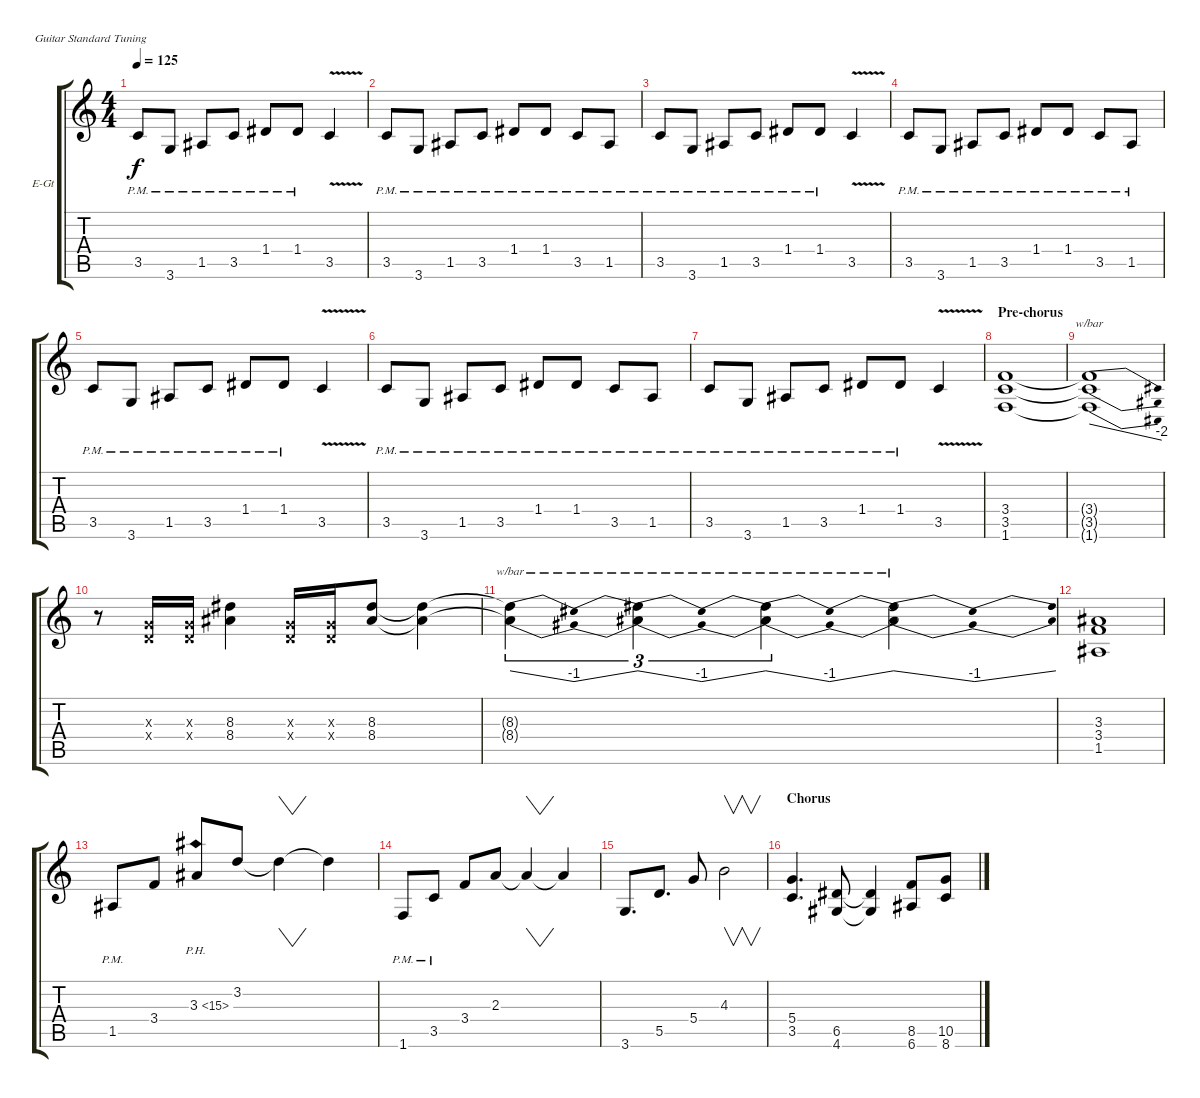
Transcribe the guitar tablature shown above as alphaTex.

\bracketExtendMode groupsimilarinstruments
\firstSystemTrackNameOrientation horizontal
\otherSystemsTrackNameOrientation horizontal
\track ("Richie Sambora (Rythm)" "E-Gt") {instrument overdrivenguitar}
\staff {score tabs}
\tuning (E4 B3 G3 D3 A2 E2)
\ts (4 4)
\tempo 125
\clef g2
\ks c
3.5{pm}.8{dy f} 3.6{pm}.8 1.5{pm}.8 3.5{pm}.8 1.4{pm}.8 1.4{pm}.8 3.5{v}.4 |
3.5{pm}.8 3.6{pm}.8 1.5{pm}.8 3.5{pm}.8 1.4{pm}.8 1.4{pm}.8 3.5{pm}.8 1.5{pm}.8 |
3.5{pm}.8 3.6{pm}.8 1.5{pm}.8 3.5{pm}.8 1.4{pm}.8 1.4{pm}.8 3.5{v}.4 |
3.5{pm}.8 3.6{pm}.8 1.5{pm}.8 3.5{pm}.8 1.4{pm}.8 1.4{pm}.8 3.5{pm}.8 1.5{pm}.8 |
3.5{pm}.8 3.6{pm}.8 1.5{pm}.8 3.5{pm}.8 1.4{pm}.8 1.4{pm}.8 3.5{v}.4 |
3.5{pm}.8 3.6{pm}.8 1.5{pm}.8 3.5{pm}.8 1.4{pm}.8 1.4{pm}.8 3.5{pm}.8 1.5{pm}.8 |
3.5{pm}.8 3.6{pm}.8 1.5{pm}.8 3.5{pm}.8 1.4{pm}.8 1.4{pm}.8 3.5{v}.4 |
\section ("" "Pre-chorus")
(3.4 3.5 1.6).1 |
(3.4{t} 3.5{t} 1.6{t}).1{tbe (dive default 0 0 60 -8)} |
r.8 (0.3{x} 0.4{x}).16 (0.3{x} 0.4{x}).16 (8.3 8.4).4 (0.3{x} 0.4{x}).16 (0.3{x} 0.4{x}).16 (8.3 8.4).8 (8.3{t} 8.4{t}).4 |
(8.3{t} 8.4{t}).4{tu (3 2) tbe (dip default 0 0 15 -4 30 0)} (8.3{t} 8.4{t}).4{tu (3 2) tbe (dip default 0 0 15 -4 30 0)} (8.3{t} 8.4{t}).4{tu (3 2) tbe (dip default 0 0 15 -4 30 0)} (8.3{t} 8.4{t}).2{tbe (dip default 0 0 15 -4 30 0)} |
(3.3 3.4 1.5).1 |
1.5{pm}.8 3.4.8 3.3{ph 12}.8 3.2.8 3.2{t}.4{vw} 3.2{t}.4 |
1.6{pm}.8 3.5{pm}.8 3.4.8 2.3.8 2.3{t}.4{vw} 2.3{t}.4 |
3.6.8{d} 5.5.8{d} 5.4.8 4.3.2{v} |
\section ("" "Chorus")
(5.4 3.5).4{d} (6.5 4.6).8 (6.5{t} 4.6{t}).4 (8.5 6.6).8 (10.5 8.6).8
